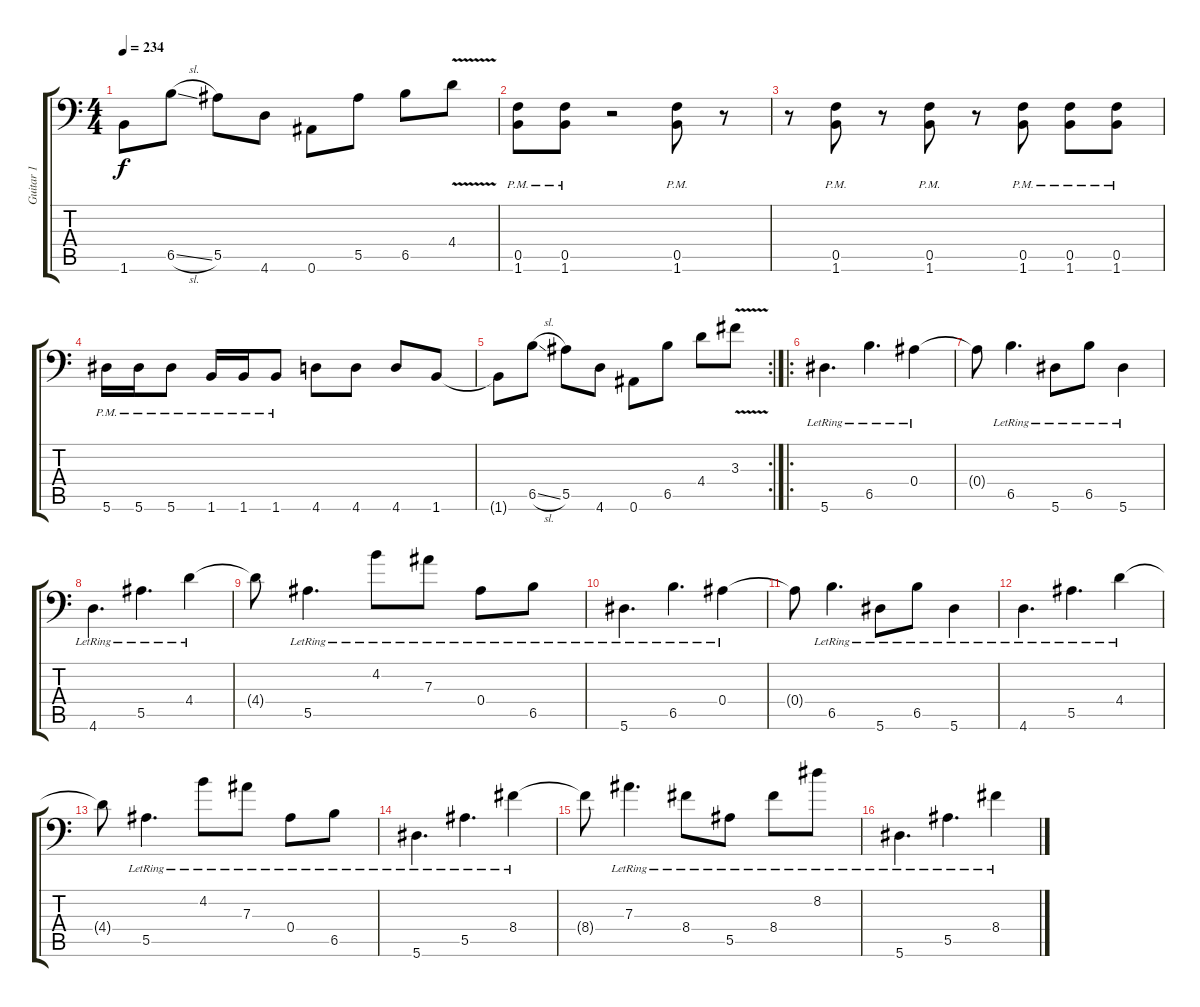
\track ("Guitar 1" "Guitar 1") {instrument distortionguitar}
\staff {score tabs}
\tuning (C4 G3 Eb3 Bb2 F2 Bb1) {hide}
\ts (4 4)
\tempo 234
\clef f4
\ks c
1.6{t}.8{dy f} 6.5{sl}.8 5.5.8 4.6.8 0.6.8 5.5.8 6.5.8 4.4{v}.8 |
(0.5{pm} 1.6{pm}).8 (0.5{pm} 1.6{pm}).8 r.2 (0.5{pm} 1.6{pm}).8 r.8 |
r.8 (0.5{pm} 1.6{pm}).8 r.8 (0.5{pm} 1.6{pm}).8 r.8 (0.5{pm} 1.6{pm}).8 (0.5{pm} 1.6{pm}).8 (0.5{pm} 1.6{pm}).8 |
5.6{pm}.16 5.6{pm}.16 5.6{pm}.8 1.6{pm}.16 1.6{pm}.16 1.6{pm}.8 4.6.8 4.6.8 4.6.8 1.6.8 |
\rc 2
1.6{t}.8 6.5{sl}.8 5.5.8 4.6.8 0.6.8 6.5.8 4.4.8 3.3{v}.8 |
\ro
5.6{lr}.4{d instrument electricguitarjazz} 6.5{lr}.4{d} 0.4{lr}.4 |
0.4{t}.8 6.5{lr}.4{d} 5.6{lr}.8 6.5{lr}.8 5.6{lr}.4 |
4.6{lr}.4{d} 5.5{lr}.4{d} 4.4{lr}.4 |
4.4{t}.8 5.5{lr}.4{d} 4.2{lr}.8 7.3{lr}.8 0.4{lr}.8 6.5{lr}.8 |
5.6{lr}.4{d} 6.5{lr}.4{d} 0.4{lr}.4 |
0.4{t}.8 6.5{lr}.4{d} 5.6{lr}.8 6.5{lr}.8 5.6{lr}.4 |
4.6{lr}.4{d} 5.5{lr}.4{d} 4.4{lr}.4 |
4.4{t}.8 5.5{lr}.4{d} 4.2{lr}.8 7.3{lr}.8 0.4{lr}.8 6.5{lr}.8 |
5.6{lr}.4{d} 5.5{lr}.4{d} 8.4{lr}.4 |
8.4{t}.8 7.3{lr}.4{d} 8.4{lr}.8 5.5{lr}.8 8.4{lr}.8 8.2{lr}.8 |
5.6{lr}.4{d} 5.5{lr}.4{d} 8.4{lr}.4
